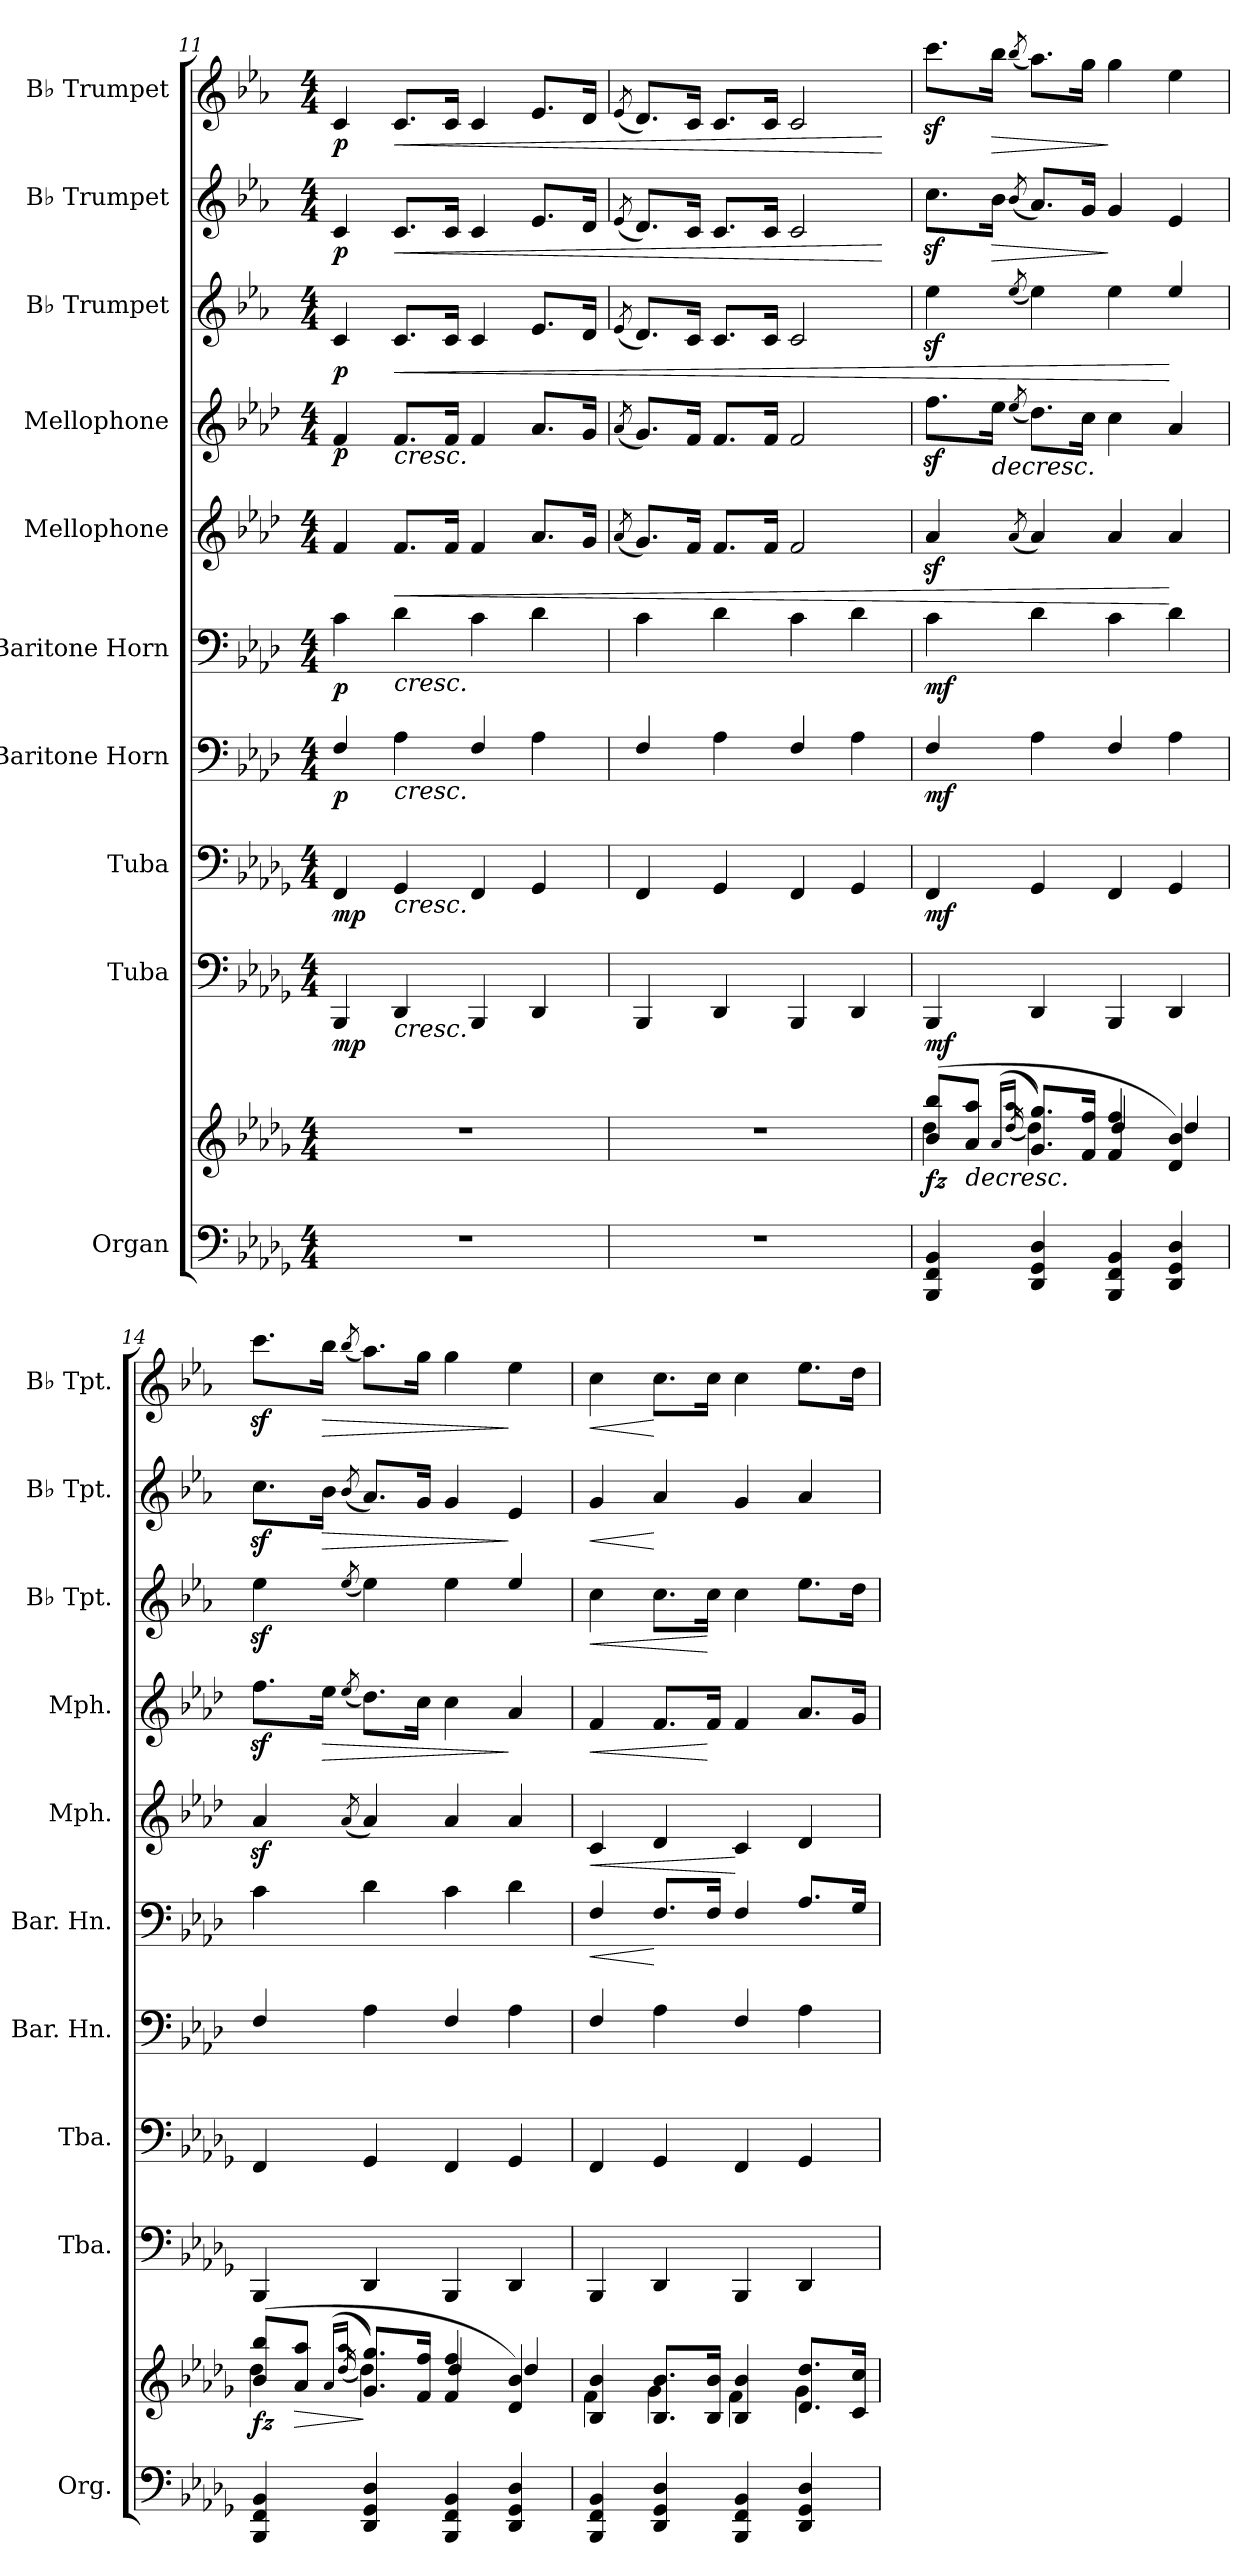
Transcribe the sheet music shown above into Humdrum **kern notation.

**kern	**kern	**dynam	**kern	**dynam	**kern	**dynam	**kern	**dynam	**kern	**dynam	**kern	**dynam	**kern	**dynam	**kern	**dynam	**kern	**dynam	**kern	**dynam
*part10	*part10	*part10	*part9	*part9	*part8	*part8	*part7	*part7	*part6	*part6	*part5	*part5	*part4	*part4	*part3	*part3	*part2	*part2	*part1	*part1
*staff11	*staff10	*staff10/11	*staff9	*staff9	*staff8	*staff8	*staff7	*staff7	*staff6	*staff6	*staff5	*staff5	*staff4	*staff4	*staff3	*staff3	*staff2	*staff2	*staff1	*staff1
*I"Organ	*	*	*I"Tuba	*	*I"Tuba	*	*I"Baritone Horn	*	*I"Baritone Horn	*	*I"Mellophone	*	*I"Mellophone	*	*I"B♭ Trumpet	*	*I"B♭ Trumpet	*	*I"B♭ Trumpet	*
*I'Org.	*	*	*I'Tba.	*	*I'Tba.	*	*I'Bar. Hn.	*	*I'Bar. Hn.	*	*I'Mph.	*	*I'Mph.	*	*I'B♭ Tpt.	*	*I'B♭ Tpt.	*	*I'B♭ Tpt.	*
!!LO:PB:g=z
*clefF4	*clefG2	*	*clefF4	*	*clefF4	*	*clefF4	*	*clefF4	*	*clefG2	*	*clefG2	*	*clefG2	*	*clefG2	*	*clefG2	*
*	*	*	*	*	*	*	*ITrd4c7	*	*ITrd4c7	*	*ITrd4c7	*	*ITrd4c7	*	*ITrd1c2	*	*ITrd1c2	*	*ITrd1c2	*
*k[b-e-a-d-g-]	*k[b-e-a-d-g-]	*	*k[b-e-a-d-g-]	*	*k[b-e-a-d-g-]	*	*k[b-e-a-d-g-]	*	*k[b-e-a-d-g-]	*	*k[b-e-a-d-g-]	*	*k[b-e-a-d-g-]	*	*k[b-e-a-d-g-]	*	*k[b-e-a-d-g-]	*	*k[b-e-a-d-g-]	*
*M4/4	*M4/4	*	*M4/4	*	*M4/4	*	*M4/4	*	*M4/4	*	*M4/4	*	*M4/4	*	*M4/4	*	*M4/4	*	*M4/4	*
=11	=11	=11	=11	=11	=11	=11	=11	=11	=11	=11	=11	=11	=11	=11	=11	=11	=11	=11	=11	=11
!	!	!	!	!LO:DY:b	!	!LO:DY:b	!	!LO:DY:b	!	!LO:DY:b	!	!	!	!LO:DY:b	!	!LO:DY:b	!	!LO:DY:b	!	!LO:DY:b
1r	1r	.	4BBB-/	mp	4FF/	mp	4BB-/	p	4F\	p	4B-/	.	4B-/	p	4B-/	p	4B-/	p	4B-/	p
!	!	!	!	!LO:HP:b	!	!LO:HP:b	!	!LO:HP:b	!	!LO:HP:b	!	!LO:HP:b	!	!LO:HP:b	!	!LO:HP:b	!	!LO:HP:b	!	!LO:HP:b
.	.	.	4DD-/	<	4GG-/	<	4D-\	<	4G-\	<	8.B-/L	<	8.B-/L	<	8.B-/L	<	8.B-/L	<	8.B-/L	<
.	.	.	.	.	.	.	.	.	.	.	16B-/Jk	.	16B-/Jk	.	16B-/Jk	.	16B-/Jk	.	16B-/Jk	.
.	.	.	4BBB-/	.	4FF/	.	4BB-/	.	4F\	.	4B-/	.	4B-/	.	4B-/	.	4B-/	.	4B-/	.
.	.	.	4DD-/	.	4GG-/	.	4D-\	.	4G-\	.	8.d-/L	.	8.d-/L	.	8.d-/L	.	8.d-/L	.	8.d-/L	.
.	.	.	.	.	.	.	.	.	.	.	16c/Jk	.	16c/Jk	.	16c/Jk	.	16c/Jk	.	16c/Jk	.
=12	=12	=12	=12	=12	=12	=12	=12	=12	=12	=12	=12	=12	=12	=12	=12	=12	=12	=12	=12	=12
.	.	.	.	.	.	.	.	.	.	.	(8qd-/	.	(8qd-/	.	(8qd-/	.	(8qd-/	.	(8qd-/	.
1r	1r	.	4BBB-/	.	4FF/	.	4BB-/	.	4F\	.	8.c/L)	.	8.c/L)	.	8.c/L)	.	8.c/L)	.	8.c/L)	.
.	.	.	.	.	.	.	.	.	.	.	16B-/Jk	.	16B-/Jk	.	16B-/Jk	.	16B-/Jk	.	16B-/Jk	.
.	.	.	4DD-/	.	4GG-/	.	4D-\	.	4G-\	.	8.B-/L	.	8.B-/L	.	8.B-/L	.	8.B-/L	.	8.B-/L	.
.	.	.	.	.	.	.	.	.	.	.	16B-/Jk	.	16B-/Jk	.	16B-/Jk	.	16B-/Jk	.	16B-/Jk	.
.	.	.	4BBB-/	.	4FF/	.	4BB-/	.	4F\	.	2B-/	.	2B-/	.	2B-/	.	2B-/	.	2B-/	.
.	.	.	4DD-/	.	4GG-/	.	4D-\	.	4G-\	.	.	.	.	.	.	.	.	.	.	.
.	.	.	.	.	.	.	.	.	.	.	.	.	.	.	.	.	.	[	.	[
=13	=13	=13	=13	=13	=13	=13	=13	=13	=13	=13	=13	=13	=13	=13	=13	=13	=13	=13	=13	=13
*	*^	*	*	*	*	*	*	*	*	*	*	*	*	*	*	*	*	*	*	*
!	!	!	!LO:DY:b	!	!LO:DY:b	!	!LO:DY:b	!	!LO:DY:b	!	!LO:DY:b	!	!	!	!	!	!	!	!	!	!
4BBB-/ 4FF/ 4BB-/	(8b-/ 8bb-/L	4dd-\	fz	4BBB-/	mf	4FF/	mf	4BB-/	mf	4F\	mf	4d-z</	.	8.b-z<\L	.	4dd-z<\	.	8.b-z<\L	.	8.bb-z<\L	.
!	!	!	!LO:HP:b	!	!	!	!	!	!	!	!	!	!	!	!	!	!	!	!	!	!
.	8a-/ 8aa-/J	.	>	.	.	.	.	.	.	.	.	.	.	.	.	.	.	.	.	.	.
!	!	!	!	!	!	!	!	!	!	!	!	!	!	!	!LO:HP:b	!	!	!	!LO:HP:b	!	!LO:HP:b
.	.	.	.	.	.	.	.	.	.	.	.	.	.	16a-\Jk	>	.	.	16a-\Jk	>	16aa-\Jk	>
.	(16qa-/LL	.	.	.	.	.	.	.	.	.	.	.	.	.	.	.	.	.	.	.	.
.	(16qaa-/JJ	(16qdd-/	.	.	.	.	.	.	.	.	.	(8qd-/	.	(8qa-/	.	(8qdd-/	.	(8qa-/	.	(8qaa-/	.
4DD-/ 4GG-/ 4D-/	8.g-/ 8.gg-/L))	4dd-\)	.	4DD-/	.	4GG-/	.	4D-\	.	4G-\	.	4d-/)	.	8.g-\L)	.	4dd-\)	.	8.g-/L)	.	8.gg-\L)	.
.	16f/ 16ff/Jk	.	.	.	.	.	.	.	.	.	.	.	.	16f\Jk	.	.	.	16f/Jk	.	16ff\Jk	.
4BBB-/ 4FF/ 4BB-/	4f/ 4ff/	4dd-/	.	4BBB-/	.	4FF/	.	4BB-/	.	4F\	.	4d-/	.	4f\	[	4dd-\	.	4f/	]	4ff\	]
4DD-/ 4GG-/ 4D-/	4d-/ 4b-/)	4dd-/	.	4DD-/	.	4GG-/	.	4D-\	.	4G-\	.	4d-/	[	4d-/	.	4dd-/	[	4d-/	.	4dd-\	.
=14	=14	=14	=14	=14	=14	=14	=14	=14	=14	=14	=14	=14	=14	=14	=14	=14	=14	=14	=14	=14	=14
!	!	!	!LO:DY:b	!	!	!	!	!	!	!	!	!	!	!	!	!	!	!	!	!	!
4BBB-/ 4FF/ 4BB-/	(8b-/ 8bb-/L	4dd-\	fz	4BBB-/	.	4FF/	.	4BB-/	.	4F\	.	4d-z</	.	8.b-z<\L	.	4dd-z<\	.	8.b-z<\L	.	8.bb-z<\L	.
!	!	!	!LO:HP:b	!	!	!	!	!	!	!	!	!	!	!	!	!	!	!	!	!	!
.	8a-/ 8aa-/J	.	>	.	.	.	.	.	.	.	.	.	.	.	.	.	.	.	.	.	.
!	!	!	!	!	!	!	!	!	!	!	!	!	!	!	!LO:HP:b	!	!	!	!LO:HP:b	!	!LO:HP:b
.	.	.	.	.	.	.	.	.	.	.	.	.	.	16a-\Jk	>	.	.	16a-\Jk	>	16aa-\Jk	>
.	(16qa-/LL	.	.	.	.	.	.	.	.	.	.	.	.	.	.	.	.	.	.	.	.
.	(16qaa-/JJ	(16qdd-/	.	.	.	.	.	.	.	.	.	(8qd-/	.	(8qa-/	.	(8qdd-/	.	(8qa-/	.	(8qaa-/	.
4DD-/ 4GG-/ 4D-/	8.g-/ 8.gg-/L))	4dd-\)	]	4DD-/	.	4GG-/	.	4D-\	.	4G-\	.	4d-/)	.	8.g-\L)	.	4dd-\)	.	8.g-/L)	.	8.gg-\L)	.
.	16f/ 16ff/Jk	.	.	.	.	.	.	.	.	.	.	.	.	16f\Jk	.	.	.	16f/Jk	.	16ff\Jk	.
4BBB-/ 4FF/ 4BB-/	4f/ 4ff/	4dd-/	.	4BBB-/	.	4FF/	.	4BB-/	.	4F\	.	4d-/	.	4f\	.	4dd-\	.	4f/	.	4ff\	.
4DD-/ 4GG-/ 4D-/	4d-/ 4b-/)	4dd-/	.	4DD-/	.	4GG-/	.	4D-\	.	4G-\	.	4d-/	.	4d-/	]	4dd-/	.	4d-/	]	4dd-\	]
!!LO:PB:g=z
=15	=15	=15	=15	=15	=15	=15	=15	=15	=15	=15	=15	=15	=15	=15	=15	=15	=15	=15	=15	=15	=15
!	!	!	!	!	!	!	!	!	!	!	!LO:HP:b	!	!LO:HP:b	!	!	!	!	!	!	!	!
!	!	!	!	!	!	!	!	!	!	!	!	!	!LO:HP:n=1:b	!	!LO:HP:b	!	!	!	!	!	!
!	!	!	!	!	!	!	!	!	!	!	!	!	!	!	!LO:HP:n=1:b	!	!LO:HP:b	!	!LO:HP:b	!	!LO:HP:b
4BBB-/ 4FF/ 4BB-/	4B-/ 4b-/	4f\	.	4BBB-/	.	4FF/	.	4BB-/	.	4BB-/	<	4F/	< <	4B-/	< <	4b-\	<	4f/	<	4b-\	<
4DD-/ 4GG-/ 4D-/	8.B-/ 8.b-/L	4g-\	.	4DD-/	[	4GG-/	[	4D-\	[	8.BB-/L	[	4G-/	.	8.B-/L	]	8.b-\L	.	4g-/	[	8.b-\L	[
.	16B-/ 16b-/Jk	.	.	.	.	.	.	.	.	16BB-/Jk	[	.	.	16B-/Jk	[	16b-\Jk	[	.	.	16b-\Jk	.
4BBB-/ 4FF/ 4BB-/	4B-/ 4b-/	4f\	.	4BBB-/	.	4FF/	.	4BB-/	.	4BB-/	.	4F/	[	4B-/	[	4b-\	.	4f/	.	4b-\	.
4DD-/ 4GG-/ 4D-/	8.d-/ 8.dd-/L	4g-\	.	4DD-/	.	4GG-/	.	4D-\	.	8.D-/L	.	4G-/	[	8.d-/L	.	8.dd-\L	.	4g-/	.	8.dd-\L	.
.	16c/ 16cc/Jk	.	.	.	.	.	.	.	.	16C/Jk	.	.	.	16c/Jk	.	16cc\Jk	.	.	.	16cc\Jk	.
*	*v	*v	*	*	*	*	*	*	*	*	*	*	*	*	*	*	*	*	*	*	*
.	.	]	.	.	.	.	.	.	.	.	.	.	.	.	.	.	.	.	.	.
=	=	=	=	=	=	=	=	=	=	=	=	=	=	=	=	=	=	=	=	=
*-	*-	*-	*-	*-	*-	*-	*-	*-	*-	*-	*-	*-	*-	*-	*-	*-	*-	*-	*-	*-
